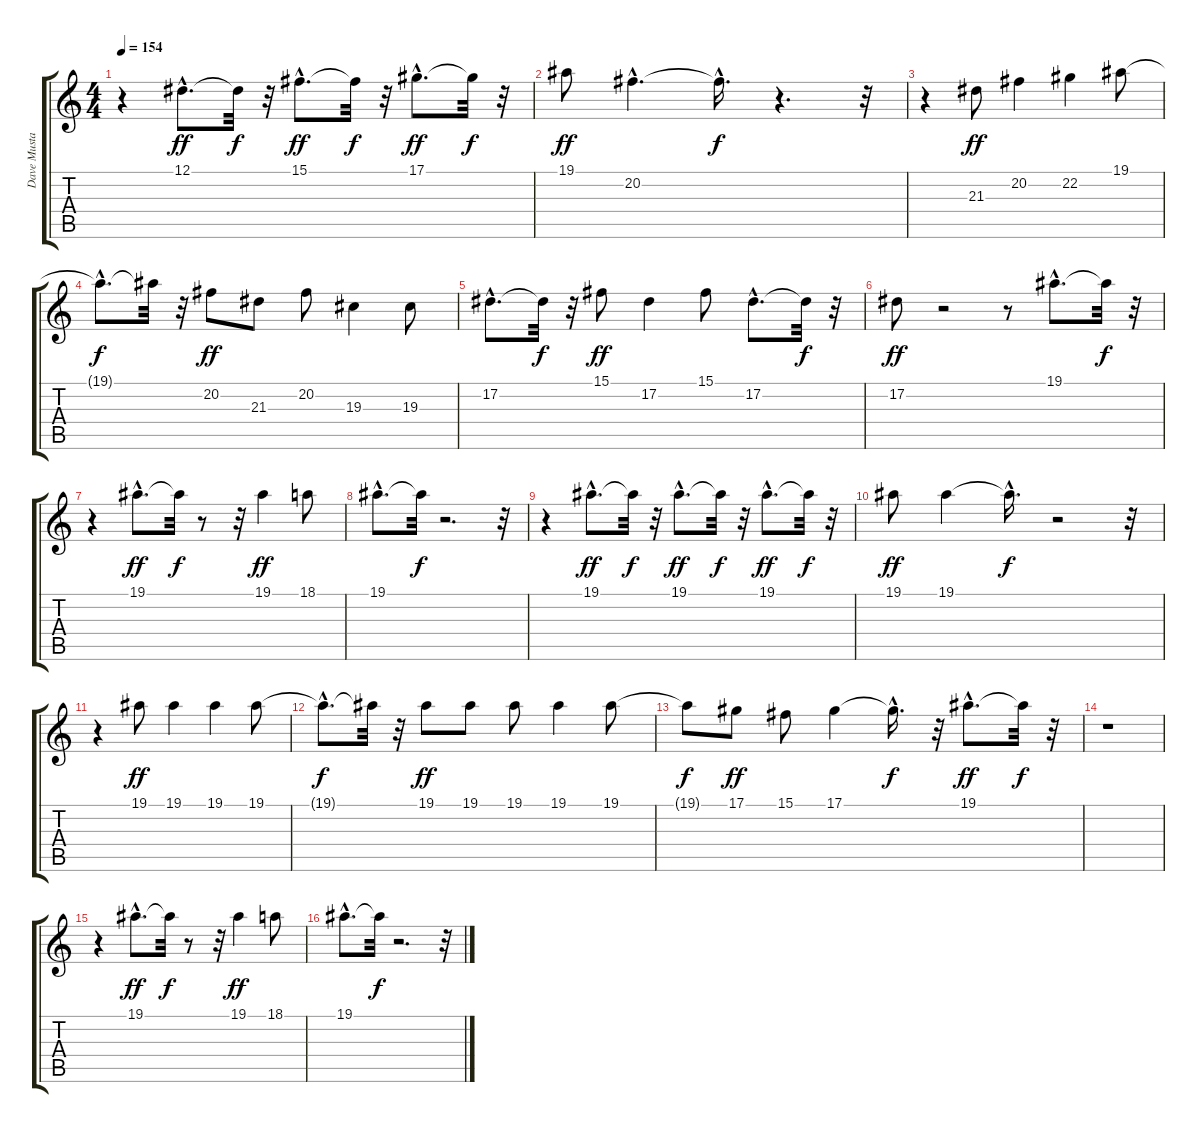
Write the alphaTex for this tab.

\track ("Dave Mustaine" "Dave Musta") {instrument choiraahs}
\staff {score tabs}
\tuning (Eb4 Bb3 Gb3 Db3 Ab2 Eb2) {hide}
\ts (4 4)
\tempo 154
\clef g2
\ks c
r.4{dy f} 12.1{hac}.8{d dy ff} 12.1{t}.32{dy f} r.32 15.1{hac}.8{d dy ff} 15.1{t}.32{dy f} r.32 17.1{hac}.8{d dy ff} 17.1{t}.32{dy f} r.32 |
19.1.8{dy ff} 20.2{hac}.4{d} 20.2{hac t}.16{d dy f} r.4{d} r.32 |
r.4 21.3.8{dy ff} 20.2.4 22.2.4 19.1.8 |
19.1{hac t}.8{d dy f} 19.1{t}.32 r.32 20.2.8{dy ff} 21.3.8 20.2.8 19.3.4 19.3.8 |
17.2{hac}.8{d} 17.2{t}.32{dy f} r.32 15.1.8{dy ff} 17.2.4 15.1.8 17.2{hac}.8{d} 17.2{t}.32{dy f} r.32 |
17.2.8{dy ff} r.2 r.8 19.1{hac}.8{d} 19.1{t}.32{dy f} r.32 |
r.4 19.1{hac}.8{d dy ff} 19.1{t}.32{dy f} r.8 r.32 19.1.4{dy ff} 18.1.8 |
19.1{hac}.8{d} 19.1{t}.32{dy f} r.2{d} r.32 |
r.4 19.1{hac}.8{d dy ff} 19.1{t}.32{dy f} r.32 19.1{hac}.8{d dy ff} 19.1{t}.32{dy f} r.32 19.1{hac}.8{d dy ff} 19.1{t}.32{dy f} r.32 |
19.1.8{dy ff} 19.1.4 19.1{hac t}.16{d dy f} r.2 r.32 |
r.4 19.1.8{dy ff} 19.1.4 19.1.4 19.1.8 |
19.1{hac t}.8{d dy f} 19.1{t}.32 r.32 19.1.8{dy ff} 19.1.8 19.1.8 19.1.4 19.1.8 |
19.1{t}.8{dy f} 17.1.8{dy ff} 15.1.8 17.1.4 17.1{hac t}.16{d dy f} r.32 19.1{hac}.8{d dy ff} 19.1{t}.32{dy f} r.32 |
r.1 |
r.4 19.1{hac}.8{d dy ff} 19.1{t}.32{dy f} r.8 r.32 19.1.4{dy ff} 18.1.8 |
19.1{hac}.8{d} 19.1{t}.32{dy f} r.2{d} r.32
